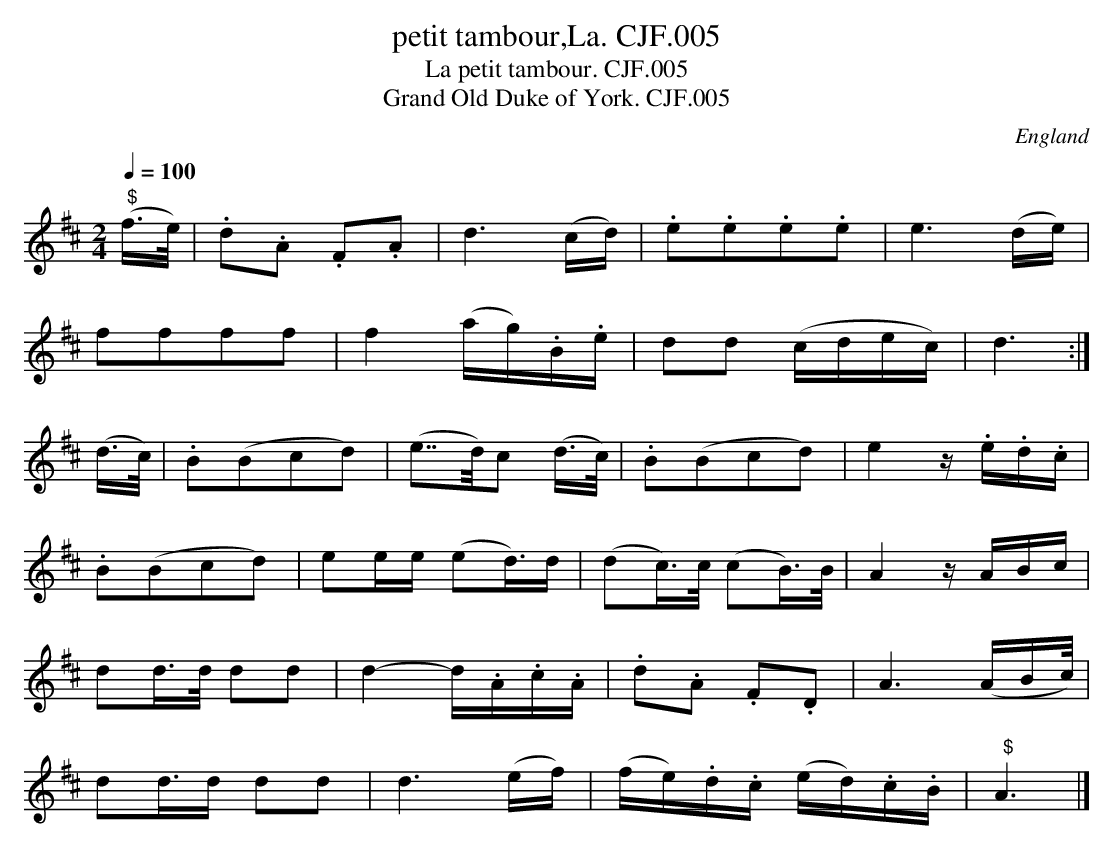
X:1
T:petit tambour,La. CJF.005
T:La petit tambour. CJF.005
T:Grand Old Duke of York. CJF.005
L:1/8
M:2/4
O:England
Q:1/4=100
K:D
" $"(f3/4e/4)|\
.d.A .F.A|d3(c/d/)|.e.e.e.e|e3(d/e/)|!
ffff|f2(a/g/).B/.e/|dd (c/d/e/c/)|d3:|!
(d3/4c/4)|.B(Bcd)|(e7/4d/4)c (d3/4c/4)|.B(Bcd)|e2z/.e/.d/.c/|!
.B(Bcd)|ee/e/ (ed3/4)d/|(dc3/4)c/4 (cB3/4)B/4|A2z/A/B/c/|!
dd3/4d/4 dd|d2-d/.A/.c/.A/|.d.A .F.D|A3(A/B/c/4)|!
dd3/4d/ dd|d3(e/f/)|(f/e/).d/.c/ (e/d/).c/.B/|"  $"A3|]
